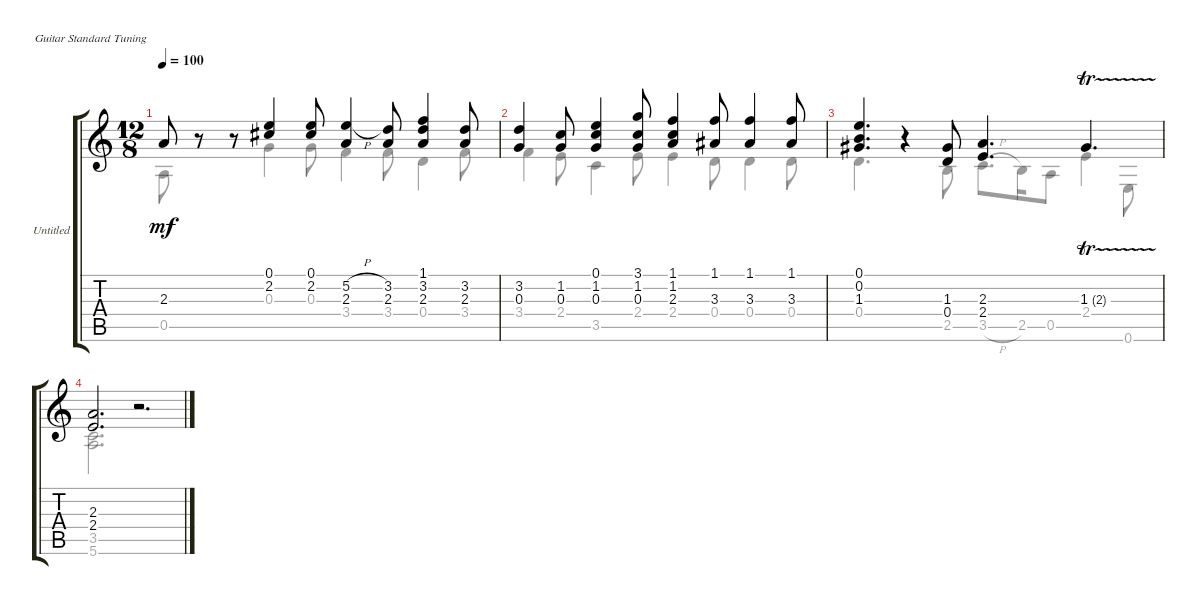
\bracketExtendMode groupsimilarinstruments
\firstSystemTrackNameOrientation horizontal
\otherSystemsTrackNameOrientation horizontal
\track ("Untitled" "Untitled") {instrument acousticguitarnylon}
\staff {score tabs}
\tuning (E4 B3 G3 D3 A2 E2)
\voice
\ts (12 8)
\tempo 100
\clef g2
\ks aminor
2.3.8{dy mf} r.8 r.8 (0.1 2.2).4 (0.1 2.2).8 (5.2{h} 2.3).4 (3.2 2.3).8 (1.1 3.2 2.3).4 (3.2 2.3).8 |
(3.2 0.3).4 (1.2 0.3).8 (0.1 1.2 0.3).4 (3.1 1.2 0.3).8 (1.1 1.2 2.3).4 (1.1 3.3).8 (1.1 3.3).4 (1.1 3.3).8 |
(0.1 0.2 1.3).4{d} r.4 (1.3 0.4).8 (2.3 2.4).4{d} 1.3{tr (2 16)}.4{d} |
(2.3 2.4).2{d} r.2{d}
\voice
\clef g2
\ottava regular
\simile none
\ks aminor
0.5.8{dy mf} r.8 r.8 0.3.4 0.3.8 3.4.4 3.4.8 0.4.4 3.4.8 |
3.4.4 2.4.8 3.5.4 2.4.8 2.4.4 0.4.8 0.4.4 0.4.8 |
0.4.4{d} r.4 2.5.8 3.5{h}.8{d} 2.5.16 0.5.8 2.4.4 0.6.8 |
(3.5 5.6).2{d} r.2{d}
